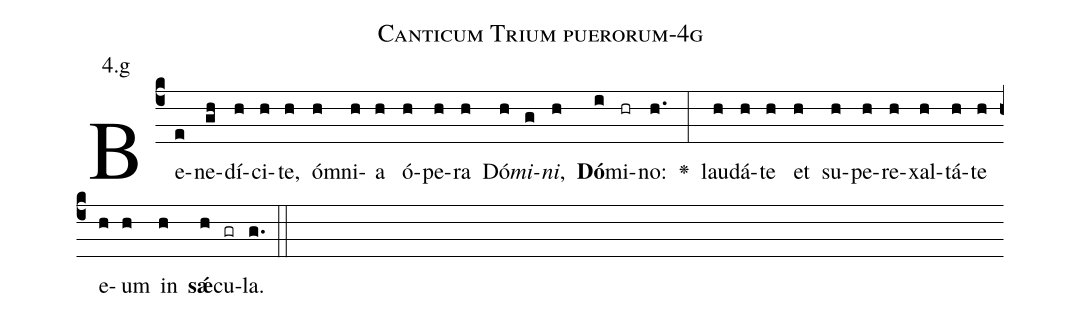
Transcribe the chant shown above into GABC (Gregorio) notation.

name: Canticum Trium puerorum-4g;
annotation: 4.g;
%%
(c4)Be(e)ne(gh)dí(h)ci(h)te,(h) óm(h)ni(h)a(h) ó(h)pe(h)ra(h) Dó(h)<i>mi</i>(g)<i>ni</i>,(h) <b>Dó</b>(i)mi(hr)no:(h.) <v>\greheightstar</v>(:) lau(h)dá(h)te(h) et(h) su(h)pe(h)re(h)xal(h)tá(h)te(h) e(h)um(h) in(h) <b>sǽ</b>(h)cu(gr)la.(g.) (::)


%E(h) u(h) o(h) u(h) a(h) e.(g.) (::)
